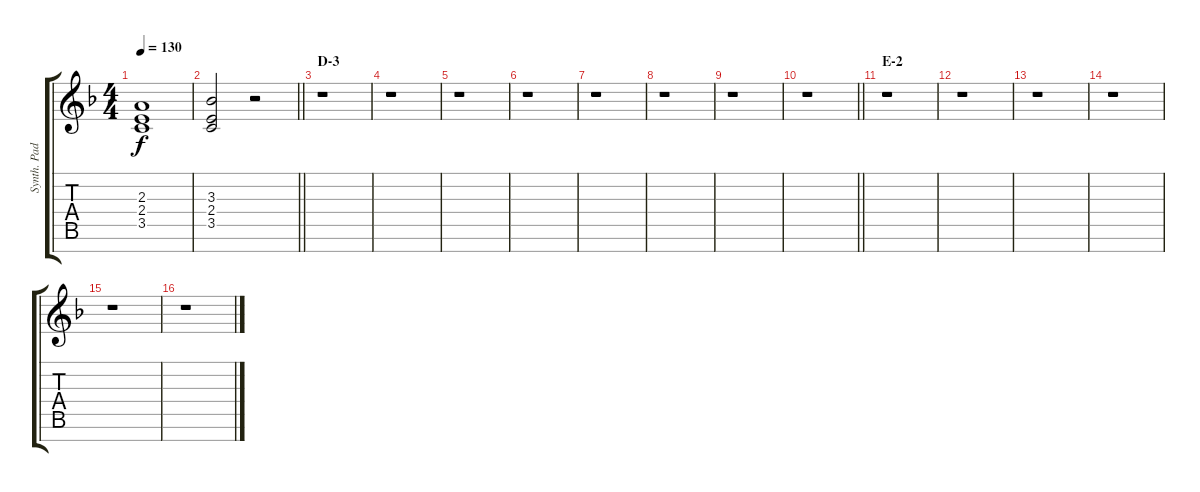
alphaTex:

\track ("Synth. Pad" "Synth. Pad") {instrument pad2warm}
\staff {score tabs}
\tuning (E5 B4 G4 D4 A3 E3 B2) {hide}
\ts (4 4)
\tempo 130
\clef g2
\ks f
(2.3 2.4 3.5).1{dy f} |
\barLineRight lightlight
(3.3 2.4 3.5).2 r.2 |
\section ("" "D-3")
r.1 |
r.1 |
r.1 |
r.1 |
r.1 |
r.1 |
r.1 |
\barLineRight lightlight
r.1 |
\section ("" "E-2")
r.1 |
r.1 |
r.1 |
r.1 |
r.1 |
r.1
